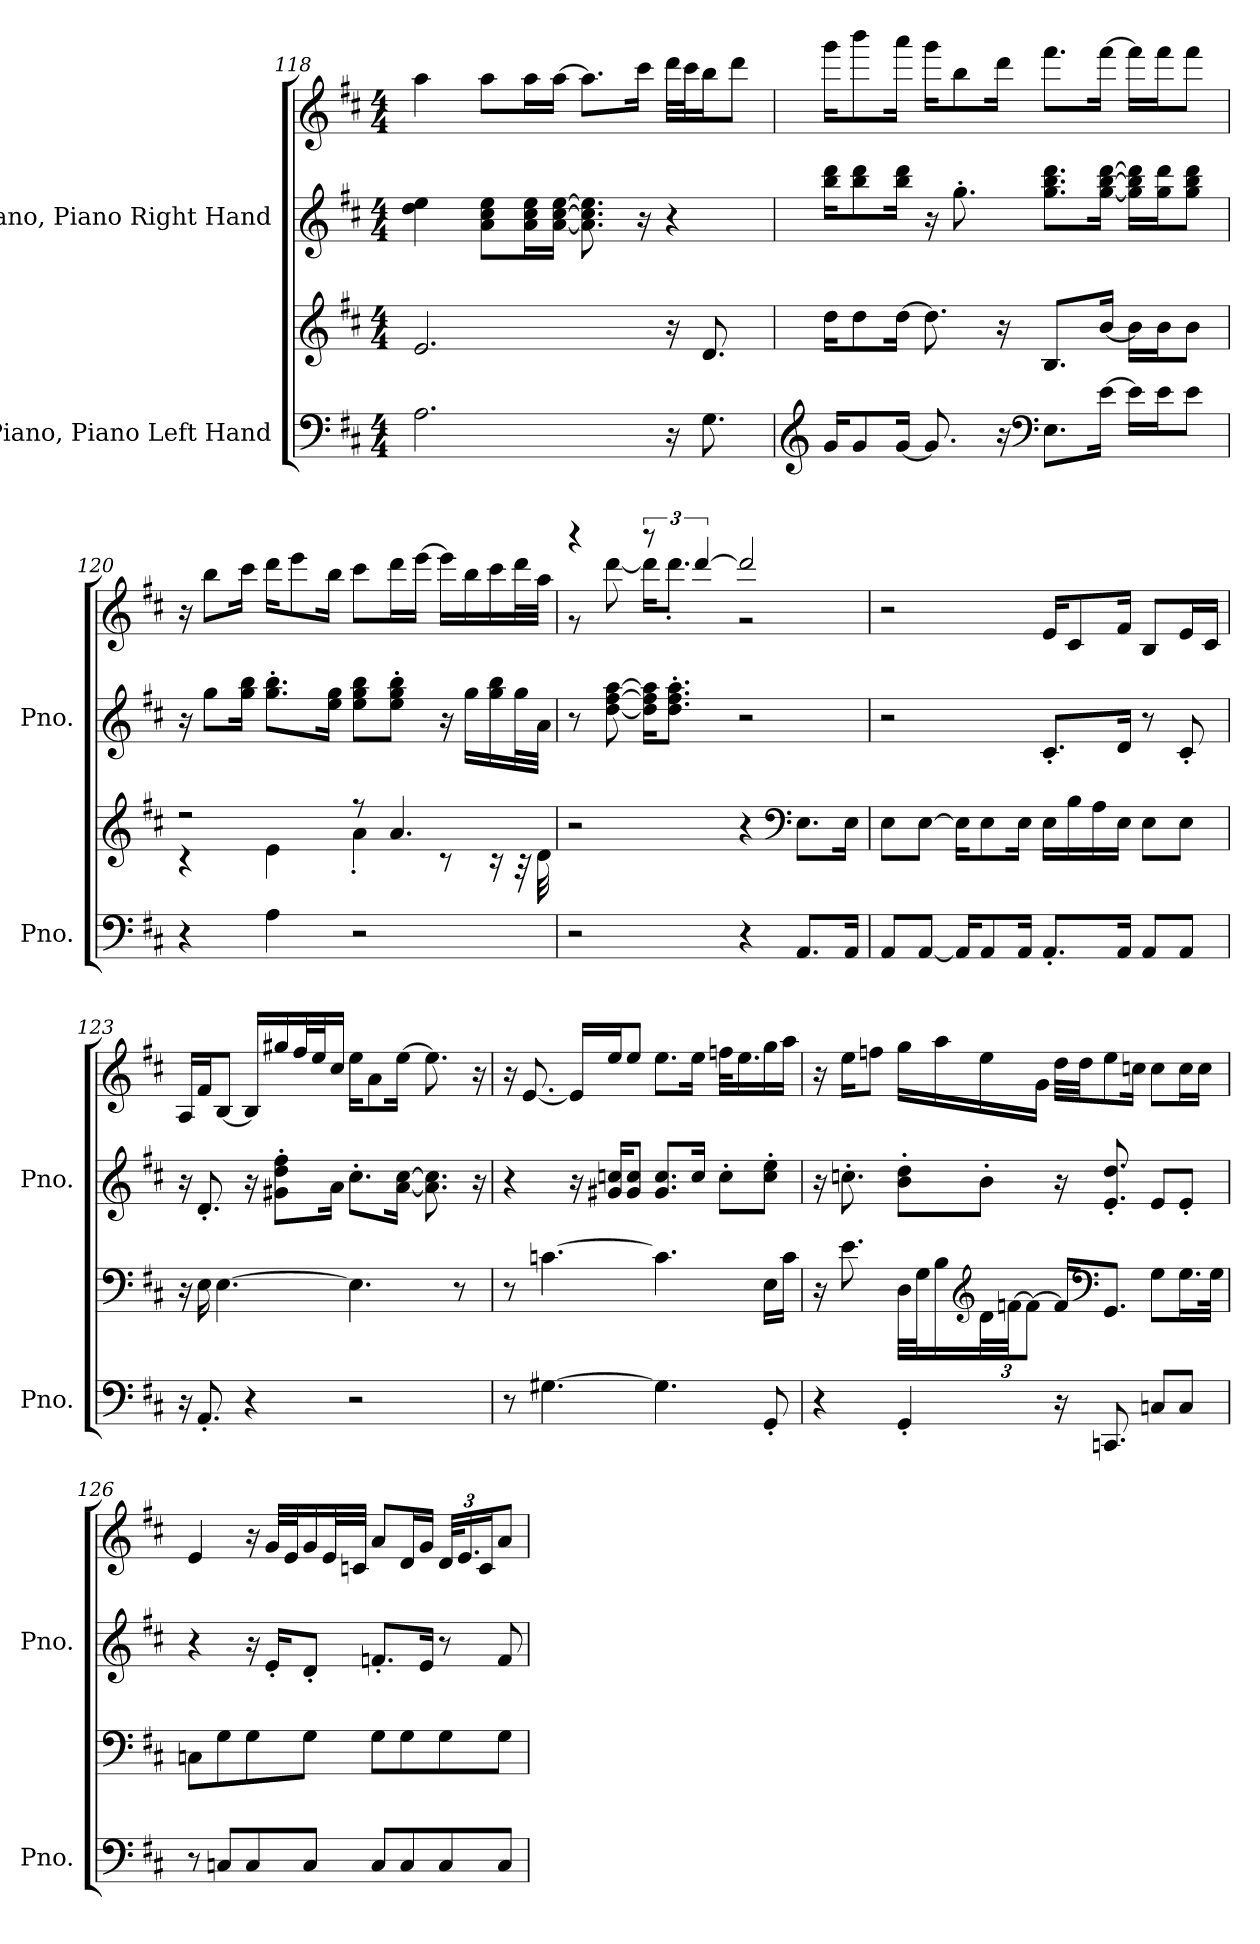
**kern	**kern	**kern	**kern
*part2	*part2	*part1	*part1
*staff4	*staff3	*staff2	*staff1
*I"Piano, Piano Left Hand	*	*I"Piano, Piano Right Hand	*
*I'Pno.	*	*I'Pno.	*
*clefF4	*clefG2	*clefG2	*clefG2
*k[f#c#]	*k[f#c#]	*k[f#c#]	*k[f#c#]
*M4/4	*M4/4	*M4/4	*M4/4
=118	=118	=118	=118
2.A\	2.e/	4dd\ 4ee\	4aa\
.	.	8a\ 8cc#\ 8ee\L	8aa\L
.	.	16a\ 16cc#\ 16ee\L	16aa\L
.	.	[16a\ [16cc#\ [16ee\JJ	[16aa\JJ
.	.	8.a\] 8.cc#\] 8.ee\]	8.aa\L]
.	.	16r	16ccc#\Jk
16r	16r	4r	32ddd\LLL
.	.	.	32ccc#\J
8.G\	8.d/	.	16bb\J
.	.	.	8ddd\J
!!LO:LB:g=z
=119	=119	=119	=119
*clefG2	*	*	*
16g/KL	16dd\KL	16bb\ 16ddd\KL	16ggg\KL
8g/	8dd\	8bb\ 8ddd\	8bbb\
[16g/Jk	[16dd\Jk	16bb\ 16ddd\Jk	16aaa\Jk
8.g/]	8.dd\]	16r	16ggg\KL
.	.	8.gg'\	8bb\
16r	16r	.	16ddd\Jk
*clefF4	*	*	*
8.E\L	8.B/L	8.gg\ 8.bb\ 8.ddd\L	8.fff#\L
[16e\Jk	[16b/Jk	[16gg\ [16bb\ [16ddd\Jk	[16fff#\Jk
16e\LL]	16b\LL]	16gg\] 16bb\] 16ddd\]LL	16fff#\LL]
16e\J	16b\J	16gg\ 16ddd\J	16fff#\J
8e\J	8b\J	8gg\ 8bb\ 8ddd\J	8fff#\J
=120	=120	=120	=120
*	*^	*	*
4r	2r	4r	16r	16r
.	.	.	8gg\L	8bb\L
.	.	.	16gg\ 16bb\Jk	16ccc#\Jk
4A\	.	4e\	8.gg\' 8.bb\'L	16ddd\KL
.	.	.	.	8eee\
.	.	.	16ee\ 16gg\Jk	16bb\Jk
2r	8r	4a'\	8ee\ 8gg\ 8bb\L	8ccc#\L
.	4.a/	.	8ee\' 8gg\' 8bb\'J	16ddd\L
.	.	.	.	[16eee\JJ
.	.	8r	16r	16eee\LL]
.	.	.	16gg\LL	16bb\
.	.	16r	16gg\ 16bb\	16ccc#\
.	.	32r	32gg\L	32ddd\L
.	.	32d\	32a\JJJ	32aa\JJJ
*	*v	*v	*	*
!!LO:PB:g=z
=121	=121	=121	=121
*	*	*	*^
2r	2r	8r	4r	8r
.	.	[8dd\ [8ff#\ [8aa\	.	[8ddd\
.	.	16dd\] 16ff#\] 16aa\]KL	12r	16ddd\KL]
.	.	8.dd\' 8.ff#\' 8.aa\'J	.	8.ddd'\J
.	.	.	[6ddd/	.
4r	4r	2r	2ddd/]	2r
*	*clefF4	*	*	*
8.AA/L	8.E\L	.	.	.
16AA/Jk	16E\Jk	.	.	.
*	*	*	*v	*v
=122	=122	=122	=122
8AA/L	8E\L	2r	2r
[8AA/J	[8E\J	.	.
16AA/KL]	16E\KL]	.	.
8AA/	8E\	.	.
16AA/Jk	16E\Jk	.	.
8.AA'/L	16E\LL	8.c#'/L	16e/KL
.	16B\	.	8c#/
.	16A\	.	.
16AA/Jk	16E\JJ	16d/Jk	16f#/Jk
8AA/L	8E\L	8r	8B/L
8AA/J	8E\J	8c#'/	16e/L
.	.	.	16c#/JJ
=123	=123	=123	=123
16r	16r	16r	16A/LL
8.AA'/	16E\	8.d'/	16f#/J
.	[4.E\	.	[8B/J
4r	.	16r	16B/LL]
.	.	8g#X\' 8dd\' 8ff#\'L	16gg#X/
.	.	.	32ff#/L
.	.	.	32ee/J
.	.	16a\Jk	16cc#/JJ
2r	4.E\]	8.cc#'\L	16ee\KL
.	.	.	8a\
.	.	[16a\ [16cc#\Jk	[16ee\Jk
.	.	8.a\] 8.cc#\]	8.ee\]
.	8r	.	.
.	.	16r	16r
!!LO:LB:g=z
=124	=124	=124	=124
8r	8r	4r	16r
.	.	.	[8.e/
[4.G#X\	[4.cn\	.	.
.	.	16r	16e/LL]
.	.	16g#X/ 16ccn/KL	16ee/J
.	.	8g#/ 8cc/J	8ee/J
4.G#\]	4.c\]	8.g#/ 8.cc/L	8.ee\L
.	.	16cc/Jk	16ee\Jk
.	.	8cc'\L	32ffn\KLL
.	.	.	16.ee\
8GG'/	16E\LL	8cc\' 8ee\'J	16gg\
.	16c\JJ	.	16aa\JJ
=125	=125	=125	=125
4r	16r	16r	16r
.	8.e\	8.ccn'\	16ee\KL
.	.	.	8ffn\J
4GG'/	32D\LLL	8b\' 8dd\'L	16gg\LL
.	32G\J	.	.
.	16B\	.	16aa\
*	*clefG2	*	*
*	*Xbrackettup	*	*
.	48d\L	8b'\J	16ee\
.	[48fn\JJ	.	.
.	12f\J_	.	.
.	.	.	16g\JJ
16r	16f/KL]	16r	32dd\LLL
.	.	.	32dd\JJ
*	*clefF4	*	*
8.CCn/	8.GG/J	8.e/' 8.dd/'	8ee\
.	.	.	16ccn\Jk
8Cn/L	8G\L	8e/L	8cc\L
8C/J	16.G\L	8e'/J	16cc\L
.	.	.	16cc\JJ
.	32G\JJk	.	.
!!LO:LB:g=z
=126	=126	=126	=126
8r	8Cn\L	4r	4e/
8Cn/L	8G\	.	.
8C/	8G\	16r	16r
.	.	16e'/KL	32g/LLL
.	.	.	32e/J
8C/J	8G\J	8d'/J	16g/
.	.	.	32e/L
.	.	.	32cn/JJJ
8C/L	8G\L	8.fn'/L	8a/L
8C/	8G\	.	16d/L
.	.	16e/Jk	16g/JJ
*	*	*	*Xbrackettup
8C/	8G\	8r	48d/KLL
.	.	.	24.e/
.	.	.	24c/J
8C/J	8G\J	8f/	8a/J
=	=	=	=
*-	*-	*-	*-
